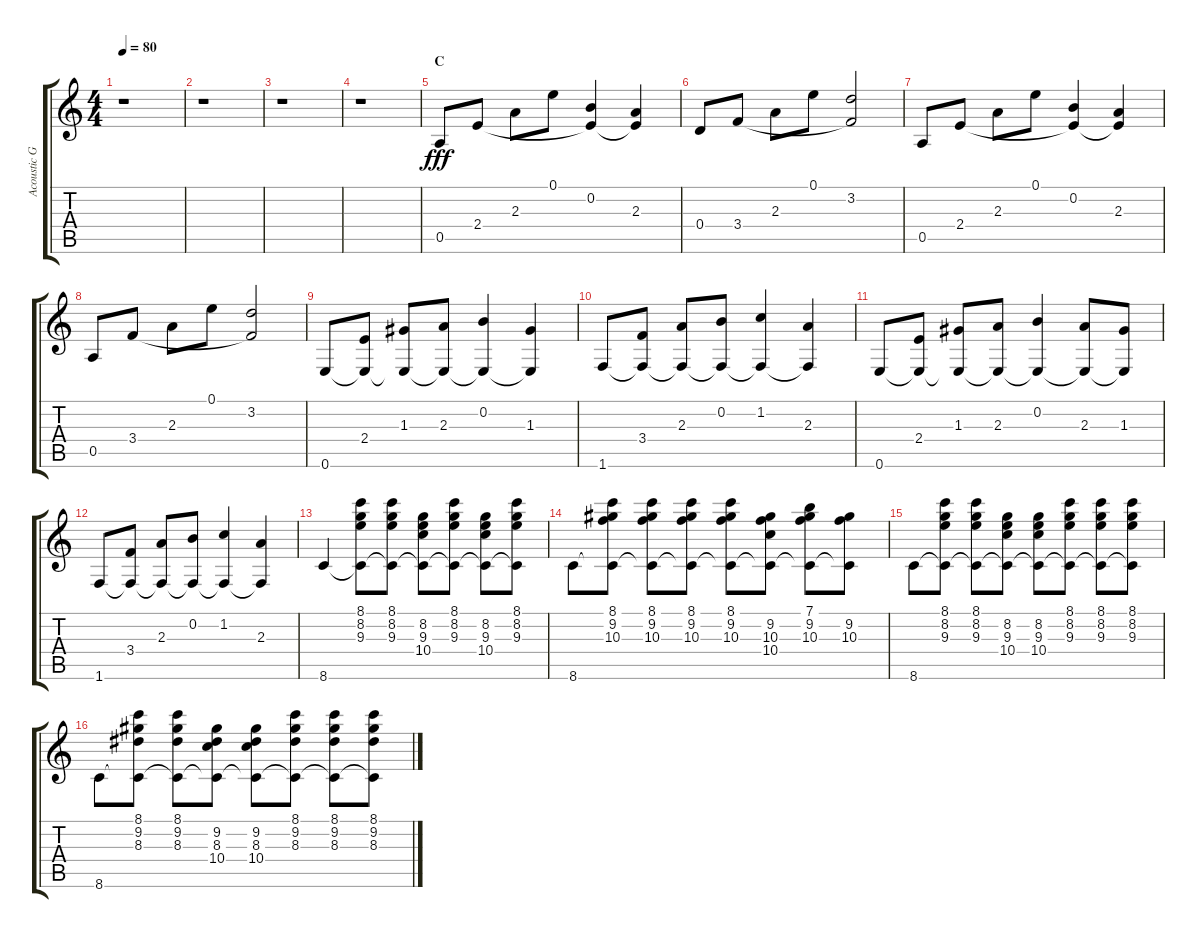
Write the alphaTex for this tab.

\track ("Acoustic Guitar 4" "Acoustic G") {instrument acousticguitarsteel}
\staff {score tabs}
\tuning (E4 B3 G3 D3 A2 E2) {hide}
\ts (4 4)
\tempo 80
\clef g2
\ks c
r.1{dy fff} |
r.1 |
r.1 |
r.1 |
\section ("" "C")
0.5.8 2.4.8 2.3.8 0.1.8 (0.2 2.4{t}).4 (2.3 2.4{t}).4 |
0.4.8 3.4.8 2.3.8 0.1.8 (3.2 3.4{t}).2 |
0.5.8 2.4.8 2.3.8 0.1.8 (0.2 2.4{t}).4 (2.3 2.4{t}).4 |
0.5.8 3.4.8 2.3.8 0.1.8 (3.2 3.4{t}).2 |
0.6.8 (2.4 0.6{t}).8 (1.3 0.6{t}).8 (2.3 0.6{t}).8 (0.2 0.6{t}).4 (1.3 0.6{t}).4 |
1.6.8 (3.4 1.6{t}).8 (2.3 1.6{t}).8 (0.2 1.6{t}).8 (1.2 1.6{t}).4 (2.3 1.6{t}).4 |
0.6.8 (2.4 0.6{t}).8 (1.3 0.6{t}).8 (2.3 0.6{t}).8 (0.2 0.6{t}).4 (2.3 0.6{t}).8 (1.3 0.6{t}).8 |
1.6.8 (3.4 1.6{t}).8 (2.3 1.6{t}).8 (0.2 1.6{t}).8 (1.2 1.6{t}).4 (2.3 1.6{t}).4 |
8.6.4 (8.1 8.2 9.3 8.6{t}).8 (8.1 8.2 9.3 8.6{t}).8 (8.2 9.3 10.4 8.6{t}).8 (8.1 8.2 9.3 8.6{t}).8 (8.2 9.3 10.4 8.6{t}).8 (8.1 8.2 9.3 8.6{t}).8 |
8.6.8 (8.1 9.2 10.3 8.6{t}).8 (8.1 9.2 10.3 8.6{t}).8 (8.1 9.2 10.3 8.6{t}).8 (8.1 9.2 10.3 8.6{t}).8 (9.2 10.3 10.4 8.6{t}).8 (7.1 9.2 10.3 8.6{t}).8 (9.2 10.3 8.6{t}).8 |
8.6.8 (8.1 8.2 9.3 8.6{t}).8 (8.1 8.2 9.3 8.6{t}).8 (8.2 9.3 10.4 8.6{t}).8 (8.2 9.3 10.4 8.6{t}).8 (8.1 8.2 9.3 8.6{t}).8 (8.1 8.2 9.3 8.6{t}).8 (8.1 8.2 9.3 8.6{t}).8 |
8.6.8 (8.1 9.2 8.3 8.6{t}).8 (8.1 9.2 8.3 8.6{t}).8 (9.2 8.3 10.4 8.6{t}).8 (9.2 8.3 10.4 8.6{t}).8 (8.1 9.2 8.3 8.6{t}).8 (8.1 9.2 8.3 8.6{t}).8 (8.1 9.2 8.3 8.6{t}).8
